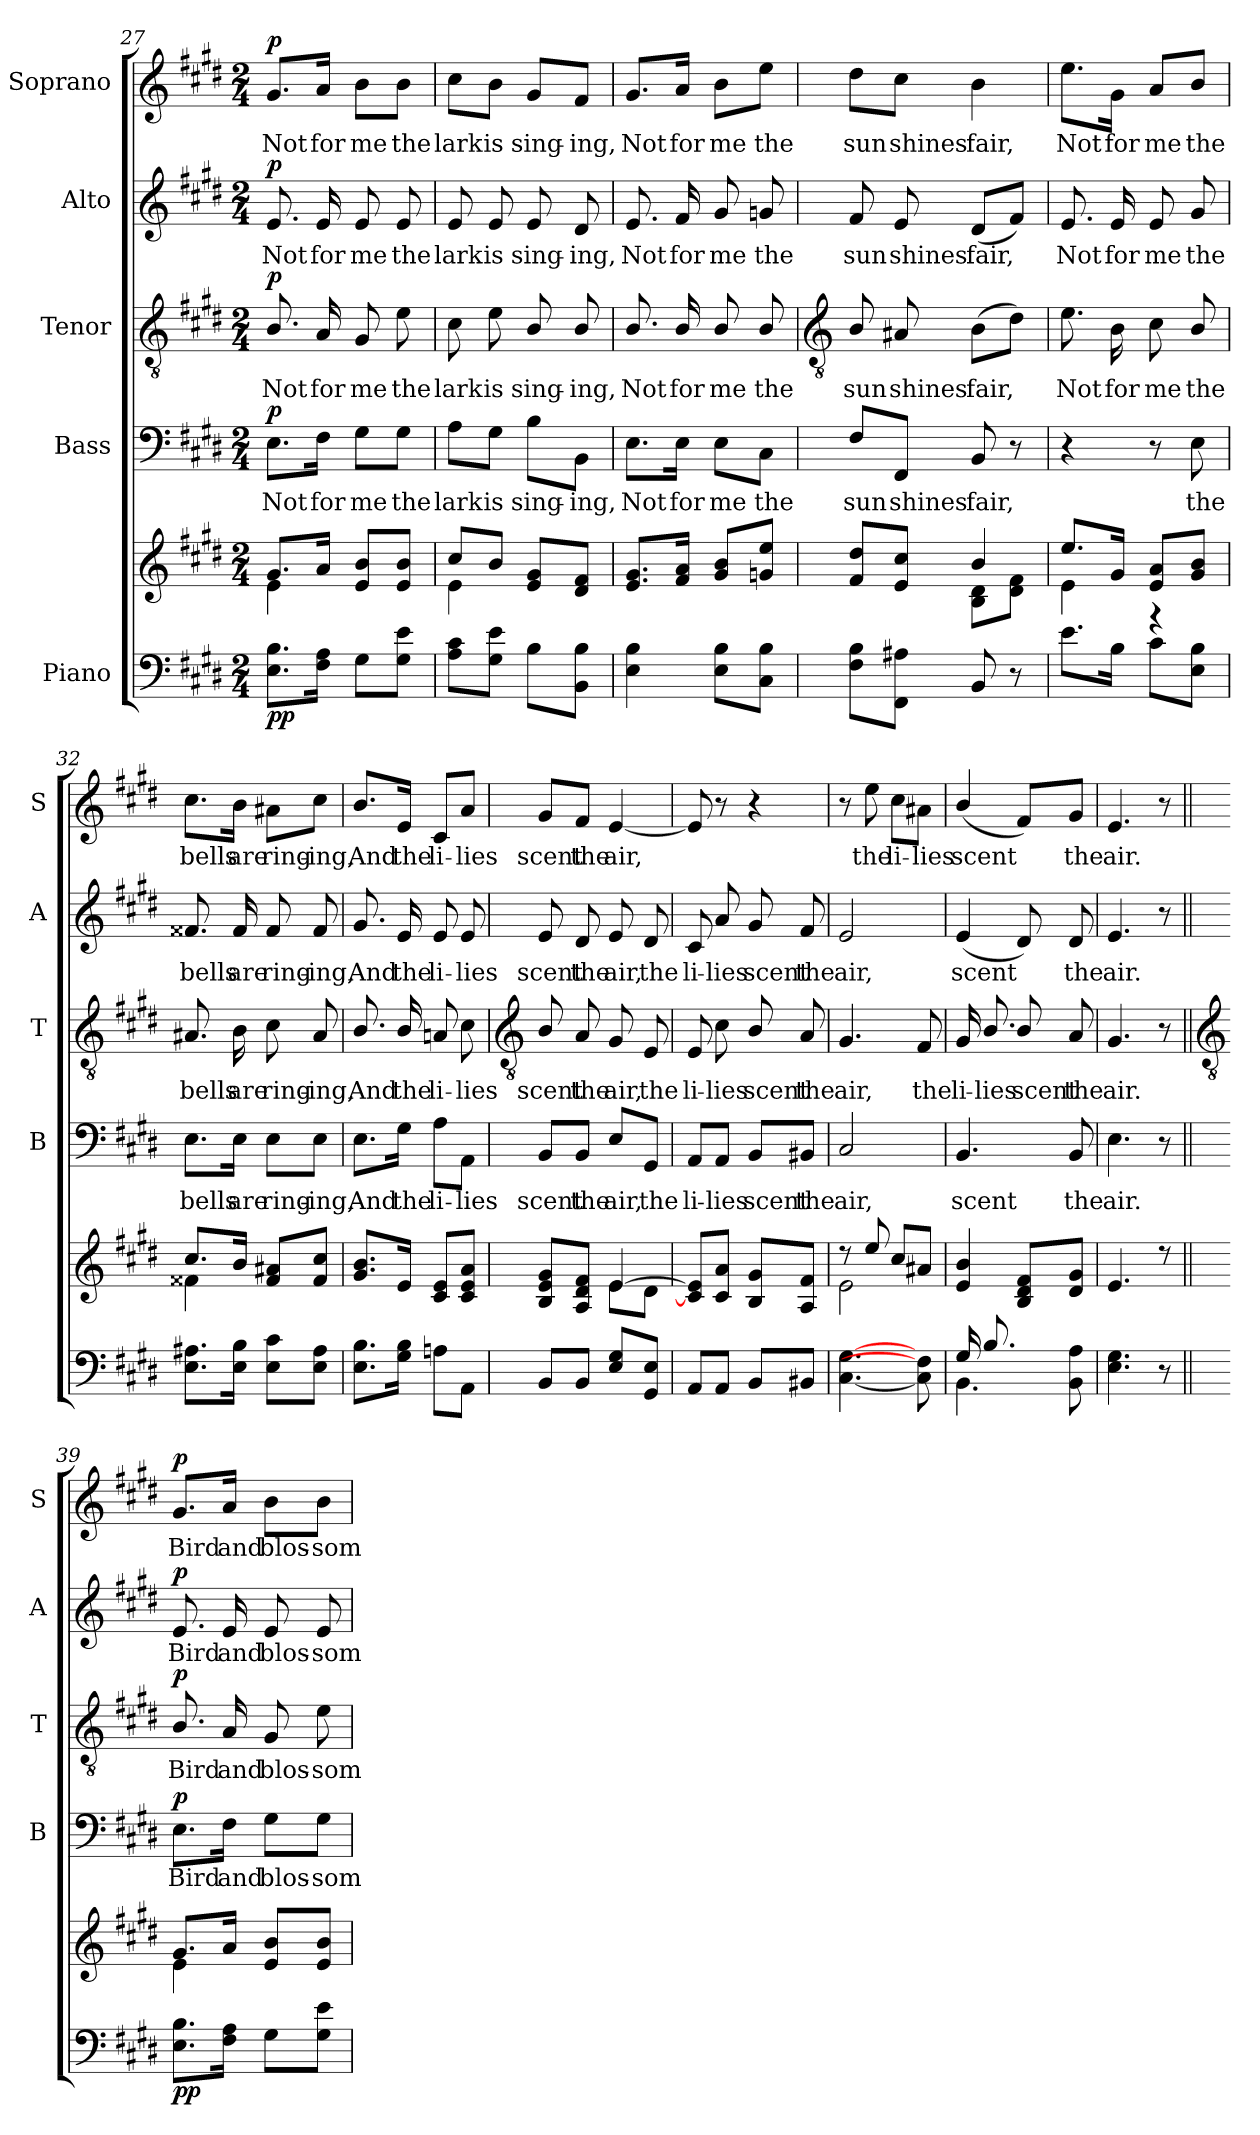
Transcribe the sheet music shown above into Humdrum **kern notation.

**kern	**kern	**dynam	**kern	**text	**dynam	**kern	**text	**dynam	**kern	**text	**dynam	**kern	**text	**dynam
*part5	*part5	*part5	*part4	*part4	*part4	*part3	*part3	*part3	*part2	*part2	*part2	*part1	*part1	*part1
*staff6	*staff5	*staff5/6	*staff4	*staff4	*staff4	*staff3	*staff3	*staff3	*staff2	*staff2	*staff2	*staff1	*staff1	*staff1
*I"Piano	*	*	*I"Bass	*	*	*I"Tenor	*	*	*I"Alto	*	*	*I"Soprano	*	*
*	*	*	*I'B	*	*	*I'T	*	*	*I'A	*	*	*I'S	*	*
*clefF4	*clefG2	*	*clefF4	*	*	*clefGv2	*	*	*clefG2	*	*	*clefG2	*	*
*k[f#c#g#d#]	*k[f#c#g#d#]	*	*k[f#c#g#d#]	*	*	*k[f#c#g#d#]	*	*	*k[f#c#g#d#]	*	*	*k[f#c#g#d#]	*	*
*E:	*E:	*	*E:	*	*	*E:	*	*	*E:	*	*	*E:	*	*
*M2/4	*M2/4	*	*M2/4	*	*	*M2/4	*	*	*M2/4	*	*	*M2/4	*	*
=27	=27	=27	=27	=27	=27	=27	=27	=27	=27	=27	=27	=27	=27	=27
*	*^	*	*	*	*	*	*	*	*	*	*	*	*	*
!	!	!	!LO:DY:b=2	!	!LO:LY:b	!	!	!LO:LY:b	!	!	!LO:LY:b	!	!	!LO:LY:b	!
!	!	!	!LO:DY:n=1:b	!	!	!LO:DY:b	!	!	!LO:DY:b	!	!	!LO:DY:b	!	!	!LO:DY:b
8.E 8.BL	8.g#L	4e\	p p	8.E\L	Not	p	8.B/	Not	p	8.e	Not	p	8.g#/L	Not	p
!	!	!	!	!	!LO:LY:b	!	!	!LO:LY:b	!	!	!LO:LY:b	!	!	!LO:LY:b	!
16F# 16AJ	16aJ	.	.	16F#\Jk	for	.	16A	for	.	16e	for	.	16a/Jk	for	.
!	!	!	!	!	!LO:LY:b	!	!	!LO:LY:b	!	!	!LO:LY:b	!	!	!LO:LY:b	!
8G#L	8e 8bL	4ryy	.	8G#\L	me	.	8G#	me	.	8e	me	.	8b\L	me	.
!	!	!	!	!	!LO:LY:b	!	!	!LO:LY:b	!	!	!LO:LY:b	!	!	!LO:LY:b	!
8G# 8eJ	8e 8bJ	.	.	8G#\J	the	.	8e	the	.	8e	the	.	8b\J	the	.
=28	=28	=28	=28	=28	=28	=28	=28	=28	=28	=28	=28	=28	=28	=28	=28
!	!	!	!	!	!LO:LY:b	!	!	!LO:LY:b	!	!	!LO:LY:b	!	!	!LO:LY:b	!
8A 8c#L	8cc#/L	4e\	.	8A\L	lark	.	8c#	lark	.	8e	lark	.	8cc#\L	lark	.
!	!	!	!	!	!LO:LY:b	!	!	!LO:LY:b	!	!	!LO:LY:b	!	!	!LO:LY:b	!
8G# 8eJ	8b/J	.	.	8G#\J	is	.	8e	is	.	8e	is	.	8b\J	is	.
!	!	!	!	!	!LO:LY:b	!	!	!LO:LY:b	!	!	!LO:LY:b	!	!	!LO:LY:b	!
8BL	8e 8g#L	4ryy	.	8B\L	sing-	.	8B/	sing-	.	8e	sing-	.	8g#/L	sing-	.
!	!	!	!	!	!LO:LY:b	!	!	!LO:LY:b	!	!	!LO:LY:b	!	!	!LO:LY:b	!
8BB 8BJ	8d# 8f#J	.	.	8BB\J	-ing,	.	8B/	-ing,	.	8d#	-ing,	.	8f#/J	-ing,	.
=29	=29	=29	=29	=29	=29	=29	=29	=29	=29	=29	=29	=29	=29	=29	=29
!	!	!	!	!	!LO:LY:b	!	!	!LO:LY:b	!	!	!LO:LY:b	!	!	!LO:LY:b	!
4E 4B	8.e 8.g#L	2ryy	.	8.E\L	Not	.	8.B/	Not	.	8.e	Not	.	8.g#/L	Not	.
!	!	!	!	!	!LO:LY:b	!	!	!LO:LY:b	!	!	!LO:LY:b	!	!	!LO:LY:b	!
.	16f# 16aJ	.	.	16E\Jk	for	.	16B/	for	.	16f#	for	.	16a/Jk	for	.
!	!	!	!	!	!LO:LY:b	!	!	!LO:LY:b	!	!	!LO:LY:b	!	!	!LO:LY:b	!
8E 8BL	8g# 8bL	.	.	8E\L	me	.	8B/	me	.	8g#	me	.	8b\L	me	.
!	!	!	!	!	!LO:LY:b	!	!	!LO:LY:b	!	!	!LO:LY:b	!	!	!LO:LY:b	!
8C# 8BJ	8gn 8eeJ	.	.	8C#\J	the	.	8B/	the	.	8gn	the	.	8ee\J	the	.
!!LO:LB:g=z
=30	=30	=30	=30	=30	=30	=30	=30	=30	=30	=30	=30	=30	=30	=30	=30
*	*	*	*	*	*	*	*clefGv2	*	*	*	*	*	*	*	*
!	!	!	!	!	!LO:LY:b	!	!	!LO:LY:b	!	!	!LO:LY:b	!	!	!LO:LY:b	!
8F# 8BL	8f# 8dd#L	4ryy	.	8F#/L	sun	.	8B/	sun	.	8f#	sun	.	8dd#\L	sun	.
!	!	!	!	!	!LO:LY:b	!	!	!LO:LY:b	!	!	!LO:LY:b	!	!	!LO:LY:b	!
8FF# 8A#XJ	8e 8cc#J	.	.	8FF#/J	shines	.	8A#X	shines	.	8e	shines	.	8cc#\J	shines	.
!	!	!	!	!	!LO:LY:b	!	!	!LO:LY:b	!	!	!LO:LY:b	!	!	!LO:LY:b	!
8BB	4b/	8B\ 8d#\L	.	8BB	fair,	.	(>8BL	fair,	.	(<8d#L	fair,	.	4b	fair,	.
8r	.	8d#\ 8f#\J	.	8r	.	.	8d#J)	.	.	8f#J)	.	.	.	.	.
=31	=31	=31	=31	=31	=31	=31	=31	=31	=31	=31	=31	=31	=31	=31	=31
!	!	!	!	!	!	!	!	!LO:LY:b	!	!	!LO:LY:b	!	!	!LO:LY:b	!
8.eL	8.ee/L	4e\	.	4r	.	.	8.e	Not	.	8.e	Not	.	8.ee\L	Not	.
!	!	!	!	!	!	!	!	!LO:LY:b	!	!	!LO:LY:b	!	!	!LO:LY:b	!
16BJ	16g#/J	.	.	.	.	.	16B	for	.	16e	for	.	16g#\Jk	for	.
!	!	!	!	!	!	!	!	!LO:LY:b	!	!	!LO:LY:b	!	!	!LO:LY:b	!
8c#L	8e 8aL	4r	.	8r	.	.	8c#	me	.	8e	me	.	8a/L	me	.
!	!	!	!	!	!LO:LY:b	!	!	!LO:LY:b	!	!	!LO:LY:b	!	!	!LO:LY:b	!
8E 8BJ	8g# 8bJ	.	.	8E	the	.	8B/	the	.	8g#	the	.	8b/J	the	.
=32	=32	=32	=32	=32	=32	=32	=32	=32	=32	=32	=32	=32	=32	=32	=32
!	!	!	!	!	!LO:LY:b	!	!	!LO:LY:b	!	!	!LO:LY:b	!	!	!LO:LY:b	!
8.E 8.A#XL	8.cc#/L	4f##X\	.	8.E\L	bells	.	8.A#X	bells	.	8.f##X	bells	.	8.cc#\L	bells	.
!	!	!	!	!	!LO:LY:b	!	!	!LO:LY:b	!	!	!LO:LY:b	!	!	!LO:LY:b	!
16E 16BJ	16b/J	.	.	16E\Jk	are	.	16B	are	.	16f##	are	.	16b\Jk	are	.
!	!	!	!	!	!LO:LY:b	!	!	!LO:LY:b	!	!	!LO:LY:b	!	!	!LO:LY:b	!
8E 8c#L	8f## 8a#XL	4ryy	.	8E\L	ring-	.	8c#	ring-	.	8f##	ring-	.	8a#X\L	ring-	.
!	!	!	!	!	!LO:LY:b	!	!	!LO:LY:b	!	!	!LO:LY:b	!	!	!LO:LY:b	!
8E 8A#J	8f## 8cc#J	.	.	8E\J	-ing,	.	8A#	-ing,	.	8f##	-ing,	.	8cc#\J	-ing,	.
=33	=33	=33	=33	=33	=33	=33	=33	=33	=33	=33	=33	=33	=33	=33	=33
!	!	!LO:N:vis=1	!	!	!LO:LY:b	!	!	!LO:LY:b	!	!	!LO:LY:b	!	!	!LO:LY:b	!
8.E 8.BL	8.g#/ 8.b/L	2ryy	.	8.E\L	And	.	8.B/	And	.	8.g#	And	.	8.b/L	And	.
!	!	!	!	!	!LO:LY:b	!	!	!LO:LY:b	!	!	!LO:LY:b	!	!	!LO:LY:b	!
16G# 16BJ	16eJ	.	.	16G#\Jk	the	.	16B/	the	.	16e	the	.	16e/Jk	the	.
!	!	!	!	!	!LO:LY:b	!	!	!LO:LY:b	!	!	!LO:LY:b	!	!	!LO:LY:b	!
8AnL	8c# 8eL	.	.	8A\L	li-	.	8An	li-	.	8e	li-	.	8c#/L	li-	.
!	!	!	!	!	!LO:LY:b	!	!	!LO:LY:b	!	!	!LO:LY:b	!	!	!LO:LY:b	!
8AAJ	8c# 8e 8aJ	.	.	8AA\J	-lies	.	8c#	-lies	.	8e	-lies	.	8a/J	-lies	.
!!LO:LB:g=z
=34	=34	=34	=34	=34	=34	=34	=34	=34	=34	=34	=34	=34	=34	=34	=34
*	*	*	*	*	*	*	*clefGv2	*	*	*	*	*	*	*	*
!	!	!	!	!	!LO:LY:b	!	!	!LO:LY:b	!	!	!LO:LY:b	!	!	!LO:LY:b	!
8BBL	8B/ 8e/ 8g#/L	4ryy	.	8BB/L	scent	.	8B/	scent	.	8e	scent	.	8g#/L	scent	.
!	!	!	!	!	!LO:LY:b	!	!	!LO:LY:b	!	!	!LO:LY:b	!	!	!LO:LY:b	!
8BBJ	8A/ 8d#/ 8f#/J	.	.	8BB/J	the	.	8A	the	.	8d#	the	.	8f#/J	the	.
!	!	!	!	!	!LO:LY:b	!	!	!LO:LY:b	!	!	!LO:LY:b	!	!	!LO:LY:b	!
8E 8G#L	[4e/	8e\L	.	8E/L	air,	.	8G#	air,	.	8e	air,	.	[4e	air,	.
!	!	!	!	!	!LO:LY:b	!	!	!LO:LY:b	!	!	!LO:LY:b	!	!	!	!
8GG# 8EJ	.	8d#\J	.	8GG#/J	the	.	8E	the	.	8d#	the	.	.	.	.
=35	=35	=35	=35	=35	=35	=35	=35	=35	=35	=35	=35	=35	=35	=35	=35
!	!	!LO:N:vis=1	!	!	!LO:LY:b	!	!	!LO:LY:b	!	!	!LO:LY:b	!	!	!	!
8AAL	8c#/] 8e/]L	2ryy	.	8AA/L	li-	.	8E	li-	.	8c#	li-	.	8e]	.	.
!	!	!	!	!	!LO:LY:b	!	!	!LO:LY:b	!	!	!LO:LY:b	!	!	!	!
8AAJ	8c#/ 8a/J	.	.	8AA/J	-lies	.	8c#	-lies	.	8a	-lies	.	8r	.	.
!	!	!	!	!	!LO:LY:b	!	!	!LO:LY:b	!	!	!LO:LY:b	!	!	!	!
8BBL	8B/ 8g#/L	.	.	8BB/L	scent	.	8B/	scent	.	8g#	scent	.	4r	.	.
!	!	!	!	!	!LO:LY:b	!	!	!LO:LY:b	!	!	!LO:LY:b	!	!	!	!
8BB#XJ	8A/ 8f#/J	.	.	8BB#X/J	the	.	8A	the	.	8f#	the	.	.	.	.
=36	=36	=36	=36	=36	=36	=36	=36	=36	=36	=36	=36	=36	=36	=36	=36
!	!	!	!	!	!LO:LY:b	!	!	!LO:LY:b	!	!	!LO:LY:b	!	!	!	!
[4.C# [4.G#	8r	2e\	.	2C#	air,	.	4.G#	air,	.	2e	air,	.	8r	.	.
!	!	!	!	!	!	!	!	!	!	!	!	!	!	!LO:LY:b	!
.	8ee/	.	.	.	.	.	.	.	.	.	.	.	8ee	the	.
!	!	!	!	!	!	!	!	!	!	!	!	!	!	!LO:LY:b	!
.	8cc#/L	.	.	.	.	.	.	.	.	.	.	.	8cc#\L	li-	.
!	!	!	!	!	!	!	!	!LO:LY:b	!	!	!	!	!	!LO:LY:b	!
8C#] 8F#]	8a#X/J	.	.	.	.	.	8F#	the	.	.	.	.	8a#X\J	-lies	.
=37	=37	=37	=37	=37	=37	=37	=37	=37	=37	=37	=37	=37	=37	=37	=37
*^	*	*	*	*	*	*	*	*	*	*	*	*	*	*	*
!	!	!	!	!	!	!LO:LY:b	!	!	!LO:LY:b	!	!	!LO:LY:b	!	!	!LO:LY:b	!
16G#/LL	4.BB\	4e/ 4b/	4ryy	.	4.BB	scent	.	16G#	li-	.	(<4e	scent	.	(<4b/	scent	.
!	!	!	!	!	!	!	!	!	!LO:LY:b	!	!	!	!	!	!	!
8.B/J	.	.	.	.	.	.	.	8.B/	-lies	.	.	.	.	.	.	.
!	!	!	!	!	!	!	!	!	!LO:LY:b	!	!	!	!	!	!	!
4ryy	.	8B/ 8d#/ 8f#/L	4ryy	.	.	.	.	8B/	scent	.	8d#)	.	.	8f#/L)	.	.
!	!	!	!	!	!	!LO:LY:b	!	!	!LO:LY:b	!	!	!LO:LY:b	!	!	!LO:LY:b	!
.	8BB 8A	8d#/ 8g#/J	.	.	8BB	the	.	8A	the	.	8d#	the	.	8g#/J	the	.
=38	=38	=38	=38	=38	=38	=38	=38	=38	=38	=38	=38	=38	=38	=38	=38	=38
!	!	!	!LO:N:vis=1	!	!	!LO:LY:b	!	!	!LO:LY:b	!	!	!LO:LY:b	!	!	!LO:LY:b	!
*v	*v	*	*	*	*	*	*	*	*	*	*	*	*	*	*	*
4.E 4.G#	4.e/	2ryy	.	4.E	air.	.	4.G#	air.	.	4.e	air.	.	4.e	air.	.
8r	8r	.	.	8r	.	.	8r	.	.	8r	.	.	8r	.	.
!!LO:LB:g=z
=39||	=39||	=39||	=39||	=39||	=39||	=39||	=39||	=39||	=39||	=39||	=39||	=39||	=39||	=39||	=39||
*	*	*	*	*	*	*	*clefGv2	*	*	*	*	*	*	*	*
!	!	!	!LO:DY:b=2	!	!LO:LY:b	!	!	!LO:LY:b	!	!	!LO:LY:b	!	!	!LO:LY:b	!
!	!	!	!LO:DY:n=1:b	!	!	!LO:DY:b	!	!	!LO:DY:b	!	!	!LO:DY:b	!	!	!LO:DY:b
8.E 8.BL	8.g#L	4e\	p p	8.E\L	Bird	p	8.B/	Bird	p	8.e	Bird	p	8.g#/L	Bird	p
!	!	!	!	!	!LO:LY:b	!	!	!LO:LY:b	!	!	!LO:LY:b	!	!	!LO:LY:b	!
16F# 16AJ	16aJ	.	.	16F#\Jk	and	.	16A	and	.	16e	and	.	16a/Jk	and	.
!	!	!	!	!	!LO:LY:b	!	!	!LO:LY:b	!	!	!LO:LY:b	!	!	!LO:LY:b	!
8G#L	8e 8bL	4ryy	.	8G#\L	blos-	.	8G#	blos-	.	8e	blos-	.	8b\L	blos-	.
!	!	!	!	!	!LO:LY:b	!	!	!LO:LY:b	!	!	!LO:LY:b	!	!	!LO:LY:b	!
8G# 8eJ	8e 8bJ	.	.	8G#\J	-som	.	8e	-som	.	8e	-som	.	8b\J	-som	.
*	*v	*v	*	*	*	*	*	*	*	*	*	*	*	*	*
=	=	=	=	=	=	=	=	=	=	=	=	=	=	=
*-	*-	*-	*-	*-	*-	*-	*-	*-	*-	*-	*-	*-	*-	*-
